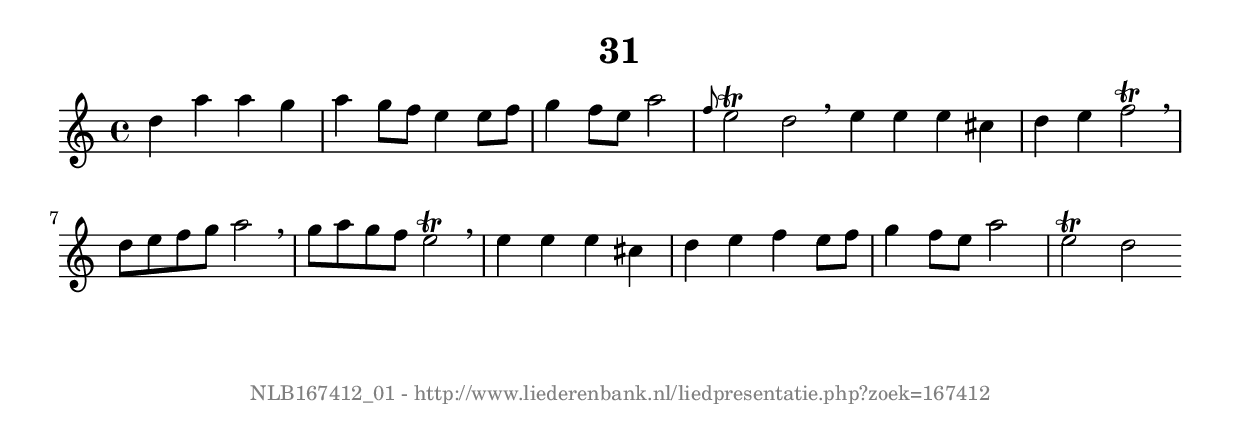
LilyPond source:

%
% produced by wce2krn 1.64 (7 June 2014)
%
\version"2.16"
#(append! paper-alist '(("long" . (cons (* 210 mm) (* 2000 mm)))))
#(set-default-paper-size "long")
sb = {\breathe}
mBreak = {\breathe }
bBreak = {\breathe }
x = {\once\override NoteHead #'style = #'cross }
gl=\glissando
itime={\override Staff.TimeSignature #'stencil = ##f }
ficta = {\once\set suggestAccidentals = ##t}
fine = {\once\override Score.RehearsalMark #'self-alignment-X = #1 \mark \markup {\italic{Fine}}}
dc = {\once\override Score.RehearsalMark #'self-alignment-X = #1 \mark \markup {\italic{D.C.}}}
dcf = {\once\override Score.RehearsalMark #'self-alignment-X = #1 \mark \markup {\italic{D.C. al Fine}}}
dcc = {\once\override Score.RehearsalMark #'self-alignment-X = #1 \mark \markup {\italic{D.C. al Coda}}}
ds = {\once\override Score.RehearsalMark #'self-alignment-X = #1 \mark \markup {\italic{D.S.}}}
dsf = {\once\override Score.RehearsalMark #'self-alignment-X = #1 \mark \markup {\italic{D.S. al Fine}}}
dsc = {\once\override Score.RehearsalMark #'self-alignment-X = #1 \mark \markup {\italic{D.S. al Coda}}}
pv = {\set Score.repeatCommands = #'((volta "1"))}
sv = {\set Score.repeatCommands = #'((volta "2"))}
tv = {\set Score.repeatCommands = #'((volta "3"))}
qv = {\set Score.repeatCommands = #'((volta "4"))}
xv = {\set Score.repeatCommands = #'((volta #f))}
\header{ tagline = ""
title = "31"
}
\score {{
\key c \major
\relative g'
{
\set melismaBusyProperties = #'()
\time 4/4
\tempo 4=120
\override Score.MetronomeMark #'transparent = ##t
\override Score.RehearsalMark #'break-visibility = #(vector #t #t #f)
d'4 a' a g a g8 f e4 e8 f g4 f8 e a2 \grace {f8} e2\trill d \bar":|:" \bBreak
e4 e e cis d4 e f2\trill \sb d8 e f g a2 \sb g8 a g f e2\trill \mBreak \bar "|"
e4 e e cis d e f e8 f g4 f8 e a2 e2\trill d \bar":|:"
 }}
 \midi { }
 \layout {
            indent = 0.0\cm
}
}
\markup { \vspace #0 } \markup { \with-color #grey \fill-line { \center-column { \smaller "NLB167412_01 - http://www.liederenbank.nl/liedpresentatie.php?zoek=167412" } } }
